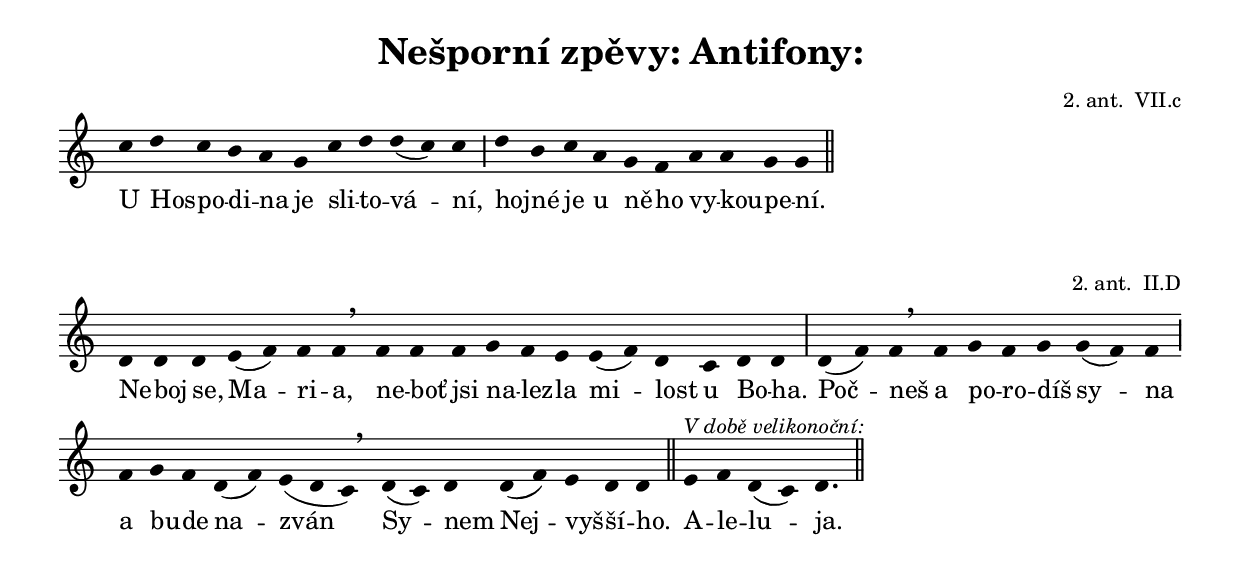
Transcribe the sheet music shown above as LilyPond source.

\version "2.15.37"

\header {
  title = "Nešporní zpěvy: Antifony:"
}

\include "spolecne_nespory.ly"
\include "../../dilyresponsorii.ly"

\score {
  \relative c'' {
    \choralniRezim
    c4 d c b a g c d d( c) c \barMaior
    d b c a g f a a g g \barFinalis
  }
  \addlyrics {
    U Hos -- po -- di -- na je sli -- to -- vá -- ní,
    hoj -- né je u ně -- ho vy -- kou -- pe -- ní.
  }
  \header {
    quid = "2. ant."
    modus = "VII"
    differentia = "c"
    psalmus = ""
    id = "narozeni-ant2"
    piece = \markup {\sestavTitulek}
  }
}

\score {
  \relative c' {
    \choralniRezim
    d4 d d e( f) f f \barMin
    f f f g f e e( f) d c d d \barMax
    d( f) f \barMin
    f g f g g( f) f \barMaior
    f g f d( f) e( d c) \barMin
    d( c) d d( f) e d d \barFinalis
    e^\markup\rubrVelikAleluja f d( c) d4. \barFinalis
  }
  \addlyrics {
    Ne -- boj se, Ma -- ri -- a,
    ne -- boť jsi na -- lez -- la mi -- lost u Bo -- ha.
    Poč -- neš a po -- ro -- díš sy -- na
    a bu -- de na -- zván Sy -- nem Nej -- vyš -- ší -- ho.

    A -- le -- lu -- ja.
  }
  \header {
    quid = "2. ant."
    modus = "II"
    differentia = "D"
    psalmus = "Žalm 130"
    id = "zvestovani-ant2"
    piece = \markup {\sestavTitulek}
  }
}
